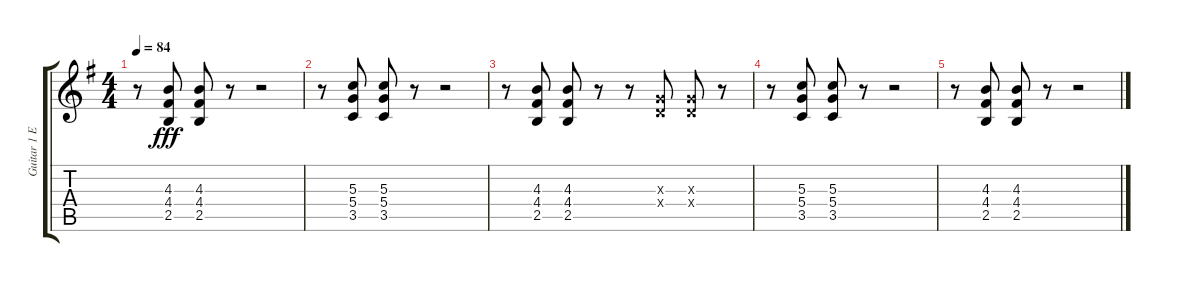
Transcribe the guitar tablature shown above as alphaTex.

\track ("Guitar 1 Echo" "Guitar 1 E") {instrument distortionguitar}
\staff {score tabs}
\tuning (E4 B3 G3 D3 A2 E2) {hide}
\ts (4 4)
\tempo 84
\clef g2
\ks g
r.8{dy fff} (4.3 4.4 2.5).8{balance 0} (4.3 4.4 2.5).8{balance 16} r.8 r.2 |
r.8 (5.3 5.4 3.5).8{balance 0} (5.3 5.4 3.5).8{balance 16} r.8 r.2 |
r.8 (4.3 4.4 2.5).8{balance 0} (4.3 4.4 2.5).8{balance 16} r.8 r.8 (0.3{x} 0.4{x}).8{balance 0} (0.3{x} 0.4{x}).8{balance 16} r.8 |
r.8 (5.3 5.4 3.5).8{balance 0} (5.3 5.4 3.5).8{balance 16} r.8 r.2 |
r.8 (4.3 4.4 2.5).8{balance 0} (4.3 4.4 2.5).8{balance 16} r.8 r.2
